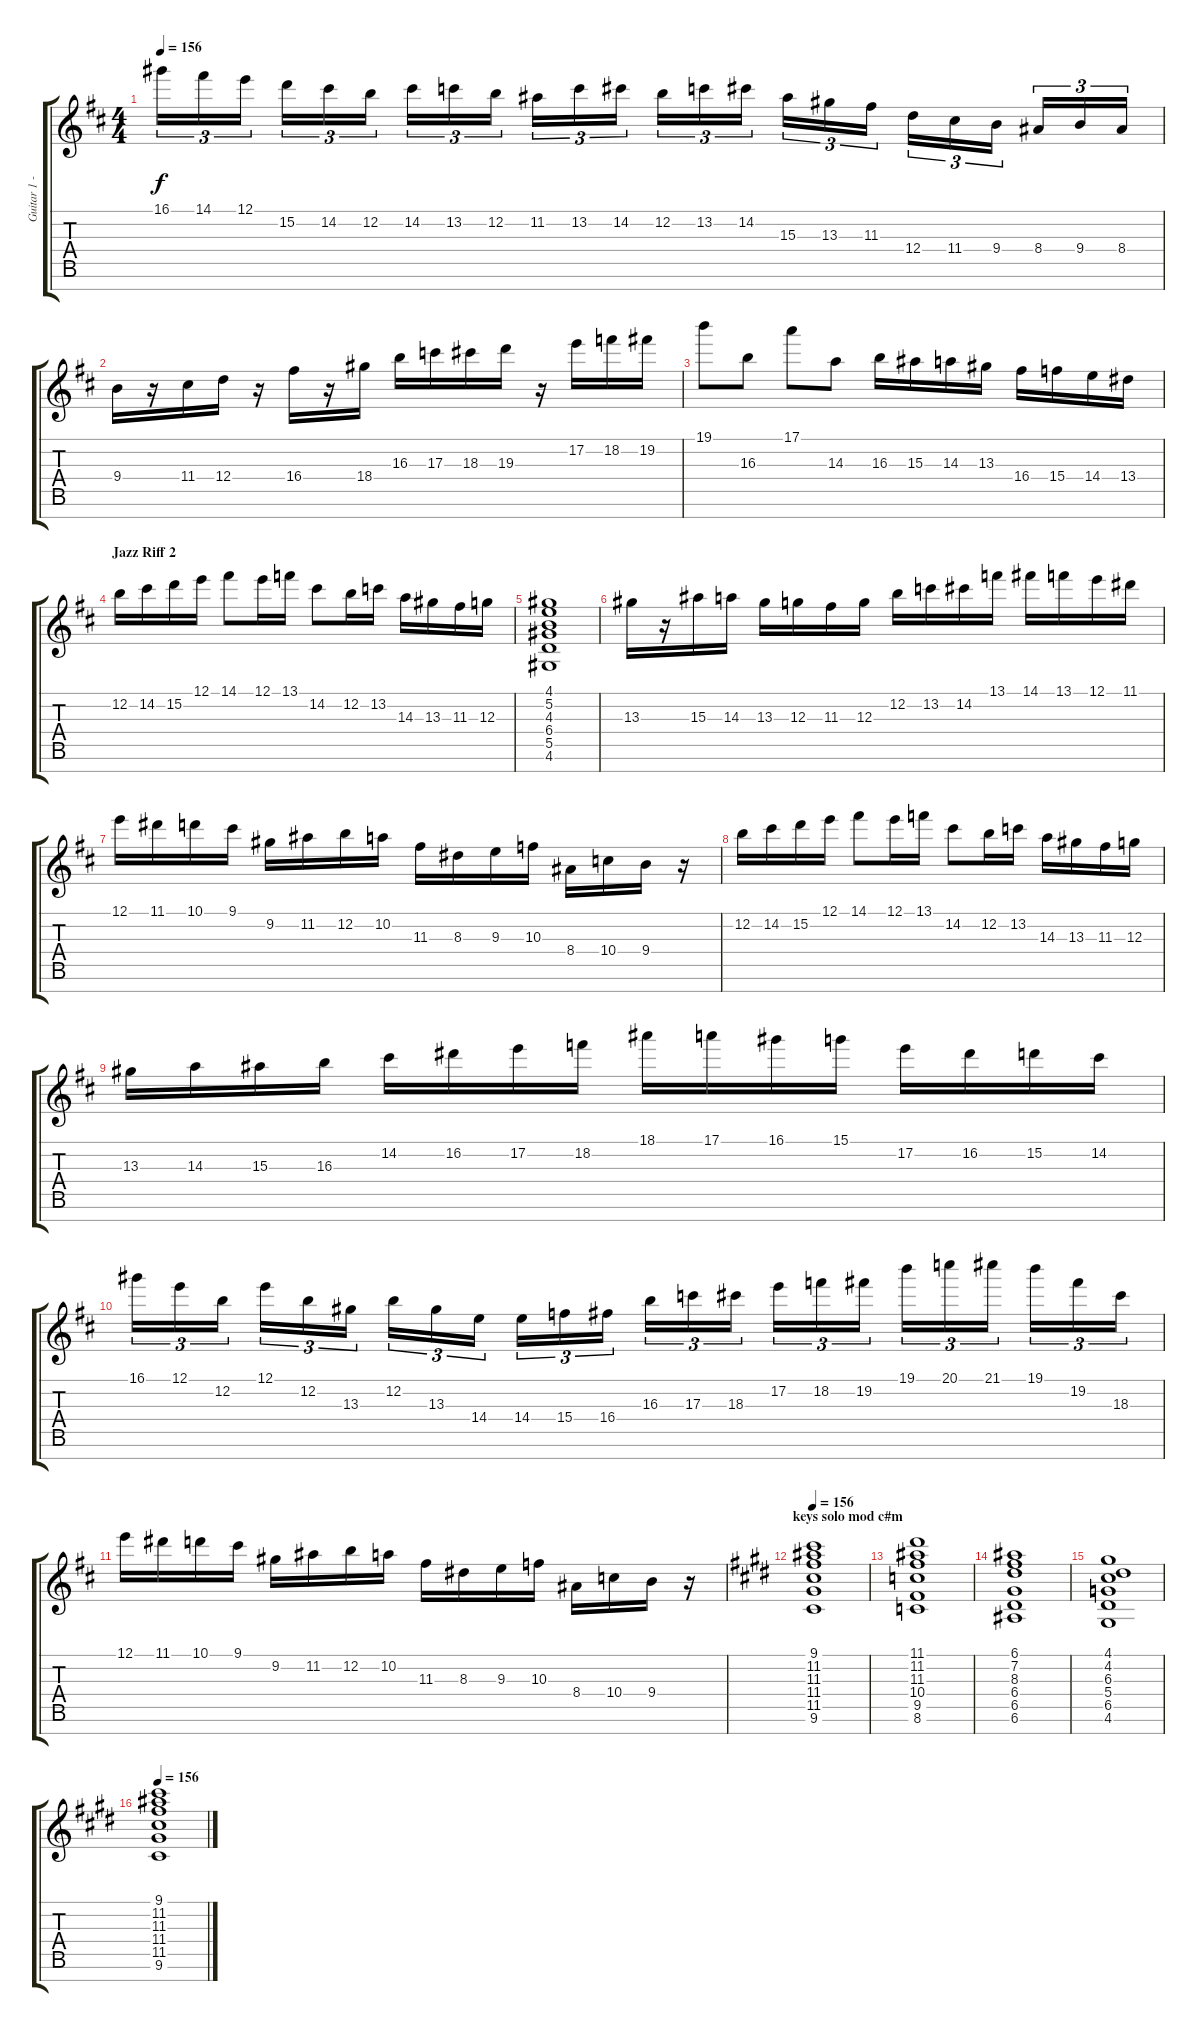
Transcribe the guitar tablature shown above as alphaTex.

\track ("Guitar 1 - Main Guitar" "Guitar 1 -") {instrument acousticguitarsteel}
\staff {score tabs}
\tuning (E4 B3 G3 D3 A2 E2 B1) {hide}
\ts (4 4)
\tempo 156
\clef g2
\ks bminor
16.1.16{tu (3 2) dy f} 14.1.16{tu (3 2)} 12.1.16{tu (3 2)} 15.2.16{tu (3 2)} 14.2.16{tu (3 2)} 12.2.16{tu (3 2)} 14.2.16{tu (3 2)} 13.2.16{tu (3 2)} 12.2.16{tu (3 2)} 11.2.16{tu (3 2)} 13.2.16{tu (3 2)} 14.2.16{tu (3 2)} 12.2.16{tu (3 2)} 13.2.16{tu (3 2)} 14.2.16{tu (3 2)} 15.3.16{tu (3 2)} 13.3.16{tu (3 2)} 11.3.16{tu (3 2)} 12.4.16{tu (3 2)} 11.4.16{tu (3 2)} 9.4.16{tu (3 2)} 8.4.16{tu (3 2)} 9.4.16{tu (3 2)} 8.4.16{tu (3 2)} |
9.4.16 r.16 11.4.16 12.4.16 r.16 16.4.16 r.16 18.4.16 16.3.16 17.3.16 18.3.16 19.3.16 r.16 17.2.16 18.2.16 19.2.16 |
19.1.8 16.3.8 17.1.8 14.3.8 16.3.16 15.3.16 14.3.16 13.3.16 16.4.16 15.4.16 14.4.16 13.4.16 |
\section ("" "Jazz Riff 2")
12.2.16{volume 16 instrument distortionguitar} 14.2.16 15.2.16 12.1.16 14.1.8 12.1.16 13.1.16 14.2.8 12.2.16 13.2.16 14.3.16 13.3.16 11.3.16 12.3.16 |
(4.1 5.2 4.3 6.4 5.5 4.6).1 |
13.3.16 r.16 15.3.16 14.3.16 13.3.16 12.3.16 11.3.16 12.3.16 12.2.16 13.2.16 14.2.16 13.1.16 14.1.16 13.1.16 12.1.16 11.1.16 |
12.1.16 11.1.16 10.1.16 9.1.16 9.2.16 11.2.16 12.2.16 10.2.16 11.3.16 8.3.16 9.3.16 10.3.16 8.4.16 10.4.16 9.4.16 r.16 |
12.2.16{volume 16 instrument distortionguitar} 14.2.16 15.2.16 12.1.16 14.1.8 12.1.16 13.1.16 14.2.8 12.2.16 13.2.16 14.3.16 13.3.16 11.3.16 12.3.16 |
13.3.16 14.3.16 15.3.16 16.3.16 14.2.16 16.2.16 17.2.16 18.2.16 18.1.16 17.1.16 16.1.16 15.1.16 17.2.16 16.2.16 15.2.16 14.2.16 |
16.1.16{tu (3 2)} 12.1.16{tu (3 2)} 12.2.16{tu (3 2)} 12.1.16{tu (3 2)} 12.2.16{tu (3 2)} 13.3.16{tu (3 2)} 12.2.16{tu (3 2)} 13.3.16{tu (3 2)} 14.4.16{tu (3 2)} 14.4.16{tu (3 2)} 15.4.16{tu (3 2)} 16.4.16{tu (3 2)} 16.3.16{tu (3 2)} 17.3.16{tu (3 2)} 18.3.16{tu (3 2)} 17.2.16{tu (3 2)} 18.2.16{tu (3 2)} 19.2.16{tu (3 2)} 19.1.16{tu (3 2)} 20.1.16{tu (3 2)} 21.1.16{tu (3 2)} 19.1.16{tu (3 2)} 19.2.16{tu (3 2)} 18.3.16{tu (3 2)} |
12.1.16 11.1.16 10.1.16 9.1.16 9.2.16 11.2.16 12.2.16 10.2.16 11.3.16 8.3.16 9.3.16 10.3.16 8.4.16 10.4.16 9.4.16 r.16 |
\section ("" "keys solo mod c#m")
\tempo 156
\ks c#minor
(9.1 11.2 11.3 11.4 11.5 9.6).1{volume 9 instrument distortionguitar} |
(11.1 11.2 11.3 10.4 9.5 8.6).1 |
(6.1 7.2 8.3 6.4 6.5 6.6).1 |
(4.1 4.2 6.3 5.4 6.5 4.6).1 |
\tempo 156
(9.1 11.2 11.3 11.4 11.5 9.6).1{volume 9 instrument distortionguitar}
